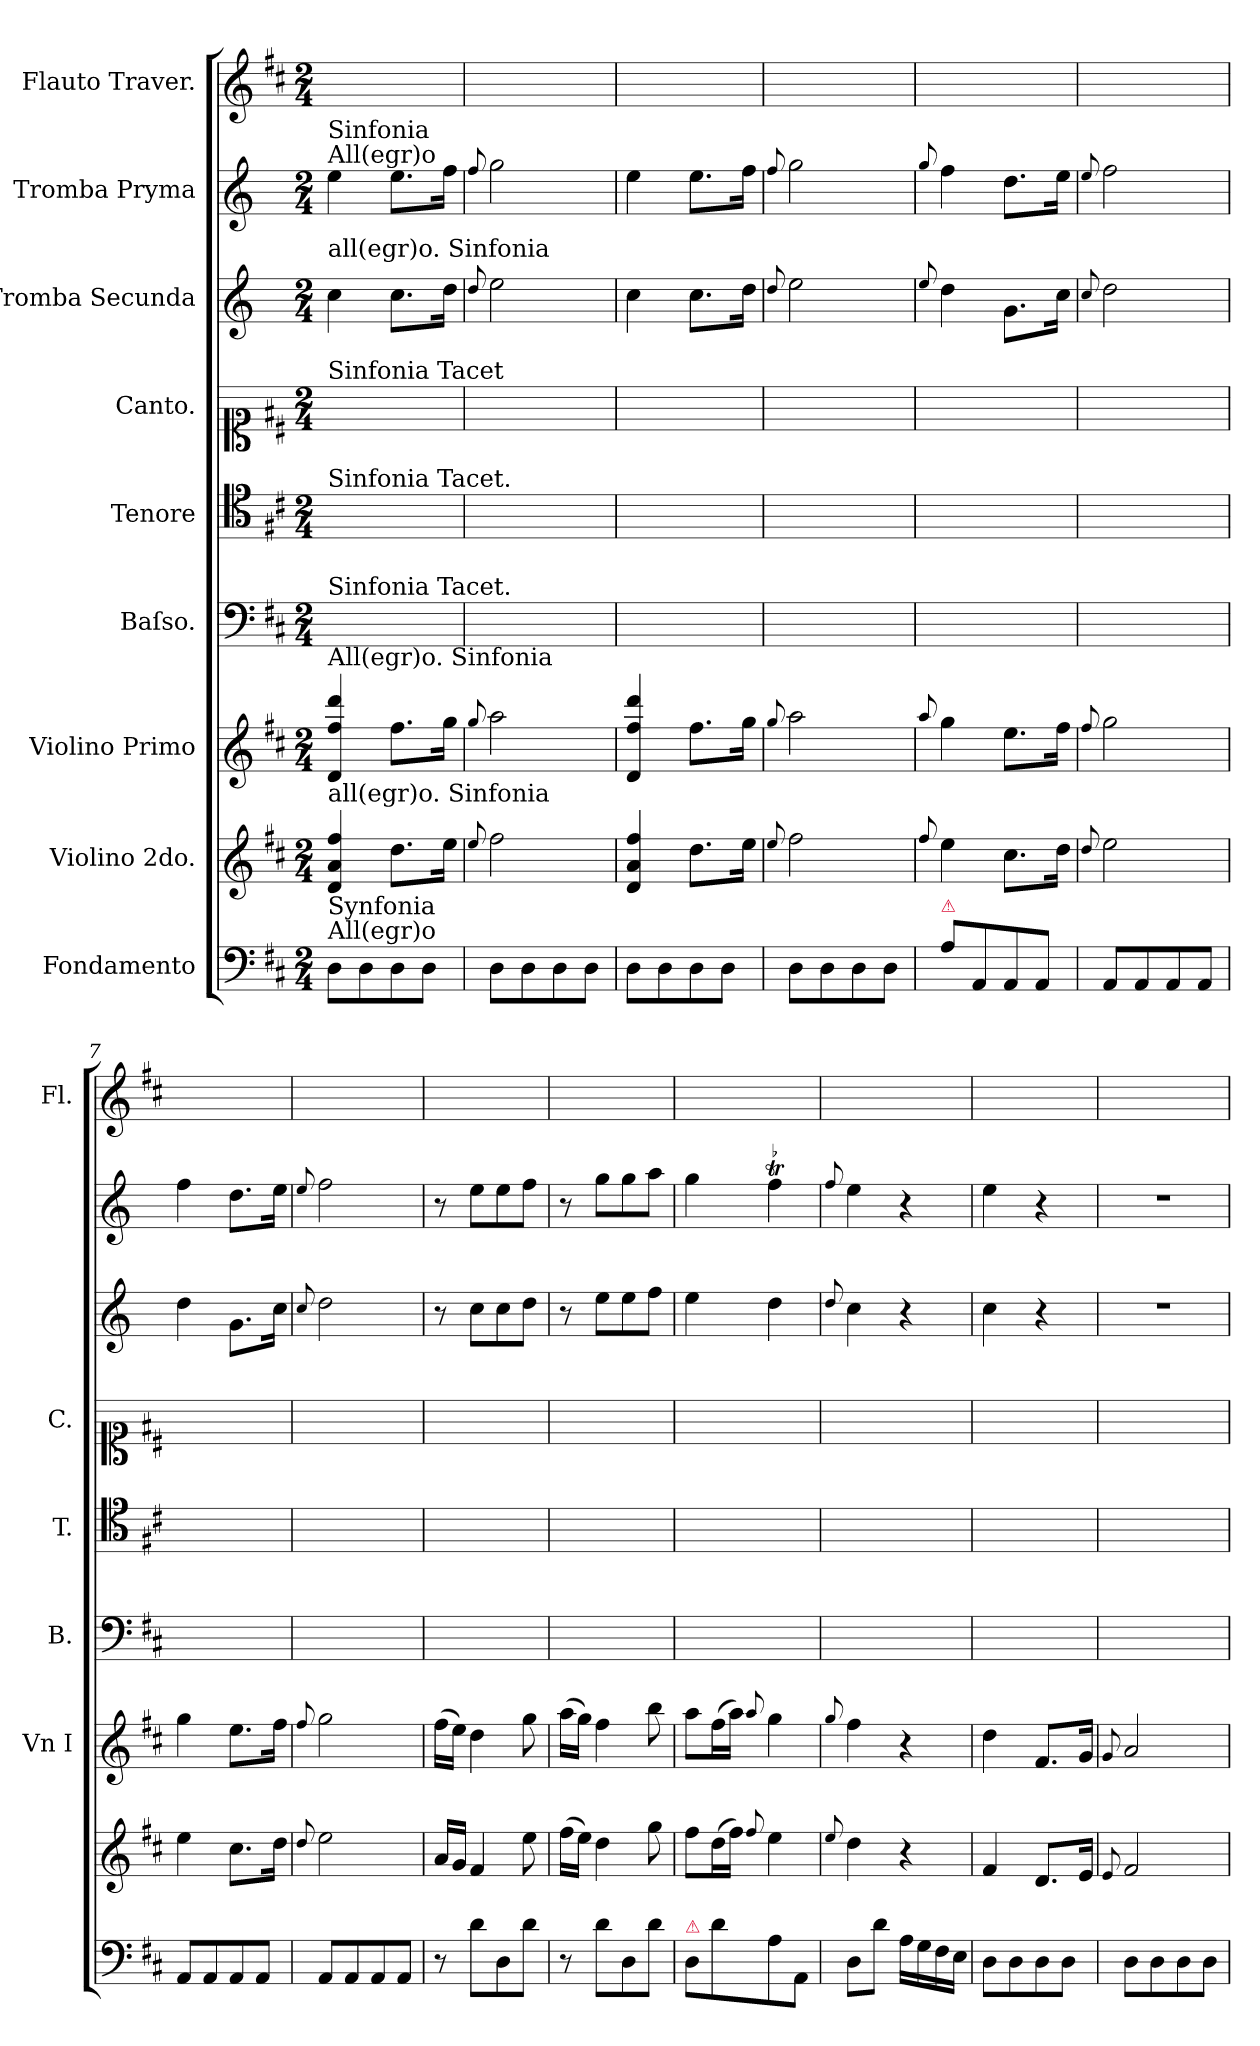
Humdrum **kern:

**kern	**kern	**dynam	**kern	**dynam	**kern	**kern	**kern	**kern	**dynam	**kern	**dynam	**kern
*part9	*part8	*part8	*part7	*part7	*part6	*part5	*part4	*part3	*part3	*part2	*part2	*part1
*staff9	*staff8	*staff8	*staff7	*staff7	*staff6	*staff5	*staff4	*staff3	*staff3	*staff2	*staff2	*staff1
*I"Fondamento	*I"Violino 2do.	*	*I"Violino Primo	*	*I"Baſso.	*I"Tenore	*I"Canto.	*I"Tromba Secunda	*	*I"Tromba Pryma	*	*I"Flauto Traver.
*	*	*	*I'Vn I	*	*I'B.	*I'T.	*I'C.	*	*	*	*	*I'Fl.
*clefF4	*clefG2	*	*clefG2	*	*clefF4	*clefC4	*clefC1	*clefG2	*	*clefG2	*	*clefG2
*	*	*	*	*	*	*	*	*ITrd-1c-2	*	*ITrd-1c-2	*	*
*k[f#c#]	*k[f#c#]	*	*k[f#c#]	*	*k[f#c#]	*k[f#c#]	*k[f#c#]	*k[f#c#]	*	*k[f#c#]	*	*k[f#c#]
*M2/4	*M2/4	*	*M2/4	*	*M2/4	*M2/4	*M2/4	*M2/4	*	*M2/4	*	*M2/4
=1	=1	=1	=1	=1	=1	=1	=1	=1	=1	=1	=1	=1
!	!	!	!	!	!	!	!	!	!	!LO:TX:a:t=All(egr)o	!	!
!	!	!	!	!	!	!	!	!	!	!LO:TX:a:t=Sinfonia	!	!
!	!	!	!	!	!	!	!	!LO:TX:a:t=all(egr)o. Sinfonia	!	!	!	!
!	!	!	!	!	!	!	!LO:TX:a:t=Sinfonia Tacet	!	!	!	!	!
!	!	!	!	!	!	!LO:TX:a:t=Sinfonia Tacet.	!	!	!	!	!	!
!	!	!	!	!	!LO:TX:a:t=Sinfonia Tacet.	!	!	!	!	!	!	!
!	!	!	!LO:TX:a:t=All(egr)o. Sinfonia	!	!	!	!	!	!	!	!	!
!	!LO:TX:a:t=all(egr)o. Sinfonia	!	!	!	!	!	!	!	!	!	!	!
!LO:TX:a:t=All(egr)o	!	!	!	!	!	!	!	!	!	!	!	!
!LO:TX:a:t=Synfonia	!	!	!	!	!	!	!	!	!	!	!	!
8D\L	4d/ 4a/ 4ff#/	.	4d/ 4ff#/ 4ddd/	.	2ryy	2ryy	2ryy	4dd\	.	4ff#\	.	2ryy
8D\	.	.	.	.	.	.	.	.	.	.	.	.
8D\	8.dd\L	.	8.ff#\L	.	.	.	.	8.dd\L	.	8.ff#\L	.	.
8D\J	.	.	.	.	.	.	.	.	.	.	.	.
.	16ee\Jk	.	16gg\Jk	.	.	.	.	16ee\Jk	.	16gg\Jk	.	.
=2	=2	=2	=2	=2	=2	=2	=2	=2	=2	=2	=2	=2
.	8qqee/	.	8qqgg/	.	.	.	.	8qqee/	.	8qqgg/	.	.
8D\L	2ff#\	.	2aa\	.	2ryy	2ryy	2ryy	2ff#\	.	2aa\	.	2ryy
8D\	.	.	.	.	.	.	.	.	.	.	.	.
8D\	.	.	.	.	.	.	.	.	.	.	.	.
8D\J	.	.	.	.	.	.	.	.	.	.	.	.
=3	=3	=3	=3	=3	=3	=3	=3	=3	=3	=3	=3	=3
8D\L	4d/ 4a/ 4ff#/	.	4d/ 4ff#/ 4ddd/	.	2ryy	2ryy	2ryy	4dd\	.	4ff#\	.	2ryy
8D\	.	.	.	.	.	.	.	.	.	.	.	.
8D\	8.dd\L	.	8.ff#\L	.	.	.	.	8.dd\L	.	8.ff#\L	.	.
8D\J	.	.	.	.	.	.	.	.	.	.	.	.
.	16ee\Jk	.	16gg\Jk	.	.	.	.	16ee\Jk	.	16gg\Jk	.	.
=4	=4	=4	=4	=4	=4	=4	=4	=4	=4	=4	=4	=4
.	8qqee/	.	8qqgg/	.	.	.	.	8qqee/	.	8qqgg/	.	.
8D\L	2ff#\	.	2aa\	.	2ryy	2ryy	2ryy	2ff#\	.	2aa\	.	2ryy
8D\	.	.	.	.	.	.	.	.	.	.	.	.
8D\	.	.	.	.	.	.	.	.	.	.	.	.
8D\J	.	.	.	.	.	.	.	.	.	.	.	.
=5	=5	=5	=5	=5	=5	=5	=5	=5	=5	=5	=5	=5
.	8qqff#/	.	8qqaa/	.	.	.	.	8qqff#/	.	8qqaa/	.	.
!LO:TX:a:color=crimson:t=⚠	!	!	!	!	!	!	!	!	!	!	!	!
8A\L	4ee\	.	4gg\	.	2ryy	2ryy	2ryy	4ee\	.	4gg\	.	2ryy
8AA/	.	.	.	.	.	.	.	.	.	.	.	.
8AA/	8.cc#\L	.	8.ee\L	.	.	.	.	8.a\L	.	8.ee\L	.	.
8AA\J	.	.	.	.	.	.	.	.	.	.	.	.
.	16dd\Jk	.	16ff#\Jk	.	.	.	.	16dd\Jk	.	16ff#\Jk	.	.
=6	=6	=6	=6	=6	=6	=6	=6	=6	=6	=6	=6	=6
.	8qqdd/	.	8qqff#/	.	.	.	.	8qqdd/	.	8qqff#/	.	.
8AA/L	2ee\	.	2gg\	.	2ryy	2ryy	2ryy	2ee\	.	2gg\	.	2ryy
8AA/	.	.	.	.	.	.	.	.	.	.	.	.
8AA/	.	.	.	.	.	.	.	.	.	.	.	.
8AA/J	.	.	.	.	.	.	.	.	.	.	.	.
=7	=7	=7	=7	=7	=7	=7	=7	=7	=7	=7	=7	=7
8AA/L	4ee\	.	4gg\	.	2ryy	2ryy	2ryy	4ee\	.	4gg\	.	2ryy
8AA/	.	.	.	.	.	.	.	.	.	.	.	.
8AA/	8.cc#\L	.	8.ee\L	.	.	.	.	8.a\L	.	8.ee\L	.	.
8AA/J	.	.	.	.	.	.	.	.	.	.	.	.
.	16dd\Jk	.	16ff#\Jk	.	.	.	.	16dd\Jk	.	16ff#\Jk	.	.
=8	=8	=8	=8	=8	=8	=8	=8	=8	=8	=8	=8	=8
.	8qqdd/	.	8qqff#/	.	.	.	.	8qqdd/	.	8qqff#/	.	.
8AA/L	2ee\	.	2gg\	.	2ryy	2ryy	2ryy	2ee\	.	2gg\	.	2ryy
8AA/	.	.	.	.	.	.	.	.	.	.	.	.
8AA/	.	.	.	.	.	.	.	.	.	.	.	.
8AA/J	.	.	.	.	.	.	.	.	.	.	.	.
=9	=9	=9	=9	=9	=9	=9	=9	=9	=9	=9	=9	=9
8r	16a/LL	.	(>16ff#\LL	.	2ryy	2ryy	2ryy	8r	.	8r	.	2ryy
.	16g/JJ	.	16ee\JJ)	.	.	.	.	.	.	.	.	.
8d\L	4f#/	.	4dd\	.	.	.	.	8dd\L	.	8ff#\L	.	.
8D\	.	.	.	.	.	.	.	8dd\	.	8ff#\	.	.
8d\J	8ee\	.	8gg\	.	.	.	.	8ee\J	.	8gg\J	.	.
=10	=10	=10	=10	=10	=10	=10	=10	=10	=10	=10	=10	=10
8r	(>16ff#\LL	.	(>16aa\LL	.	2ryy	2ryy	2ryy	8r	.	8r	.	2ryy
.	16ee\JJ)	.	16gg\JJ)	.	.	.	.	.	.	.	.	.
8d\L	4dd\	.	4ff#\	.	.	.	.	8ff#\L	.	8aa\L	.	.
8D\	.	.	.	.	.	.	.	8ff#\	.	8aa\	.	.
8d\J	8gg\	.	8bb\	.	.	.	.	8gg\J	.	8bb\J	.	.
=11	=11	=11	=11	=11	=11	=11	=11	=11	=11	=11	=11	=11
!LO:TX:a:color=crimson:t=⚠	!	!	!	!	!	!	!	!	!	!	!	!
8D\L	8ff#\L	.	8aa\L	.	2ryy	2ryy	2ryy	4ff#\	.	4aa\	.	2ryy
8d\	(>16dd\L	.	(>16ff#\L	.	.	.	.	.	.	.	.	.
.	16ff#\JJ)	.	16aa\JJ)	.	.	.	.	.	.	.	.	.
.	8qqff#/	.	8qqaa/	.	.	.	.	.	.	.	.	.
8A\	4ee\	.	4gg\	.	.	.	.	4ee\	.	4ggt\	.	.
8AA/J	.	.	.	.	.	.	.	.	.	.	.	.
=12	=12	=12	=12	=12	=12	=12	=12	=12	=12	=12	=12	=12
.	8qqee/	.	8qqgg/	.	.	.	.	8qqee/	.	8qqgg/	.	.
8D\L	4dd\	.	4ff#\	.	2ryy	2ryy	2ryy	4dd\	.	4ff#\	.	2ryy
8d\J	.	.	.	.	.	.	.	.	.	.	.	.
16A\LL	4r	.	4r	.	.	.	.	4r	.	4r	.	.
16G\	.	.	.	.	.	.	.	.	.	.	.	.
16F#\	.	.	.	.	.	.	.	.	.	.	.	.
16E\JJ	.	.	.	.	.	.	.	.	.	.	.	.
=13	=13	=13	=13	=13	=13	=13	=13	=13	=13	=13	=13	=13
!	!	!LO:DY:a	!	!LO:DY:a	!	!	!	!	!LO:DY:a	!	!LO:DY:a	!
8D\L	4f#/	pia	4dd\	pia	2ryy	2ryy	2ryy	4dd\	p&colon;	4ff#\	pia	2ryy
8D\	.	.	.	.	.	.	.	.	.	.	.	.
8D\	8.d/L	.	8.f#/L	.	.	.	.	4r	.	4r	.	.
8D\J	.	.	.	.	.	.	.	.	.	.	.	.
.	16e/Jk	.	16g/Jk	.	.	.	.	.	.	.	.	.
=14	=14	=14	=14	=14	=14	=14	=14	=14	=14	=14	=14	=14
.	8qqe/	.	8qqg/	.	.	.	.	.	.	.	.	.
!	!	!	!	!	!	!	!	!LO:N:vis=1	!	!LO:N:vis=1	!	!
8D\L	2f#/	.	2a/	.	2ryy	2ryy	2ryy	2r	.	2r	.	2ryy
8D\	.	.	.	.	.	.	.	.	.	.	.	.
8D\	.	.	.	.	.	.	.	.	.	.	.	.
8D\J	.	.	.	.	.	.	.	.	.	.	.	.
=	=	=	=	=	=	=	=	=	=	=	=	=
*-	*-	*-	*-	*-	*-	*-	*-	*-	*-	*-	*-	*-
